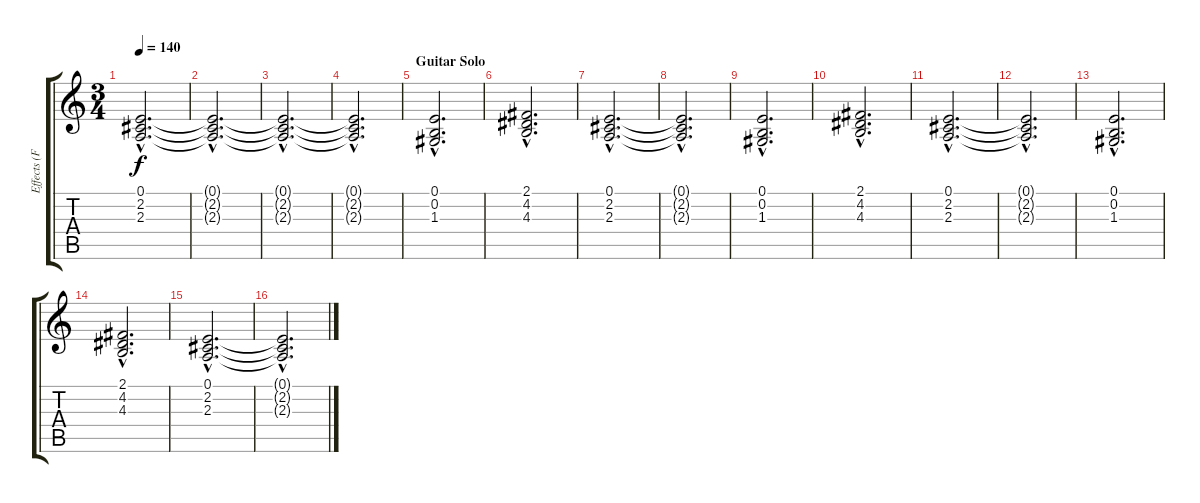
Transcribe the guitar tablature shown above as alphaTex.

\track ("Effects (FX 8 - Sci-Fi)" "Effects (F") {instrument fx8scifi}
\staff {score tabs}
\tuning (E4 B3 G3 D3 A2 E2) {hide}
\ts (3 4)
\tempo 140
\clef g2
\ks c
(0.1{hac} 2.2{hac} 2.3{hac}).2{d dy f} |
(0.1{hac t} 2.2{hac t} 2.3{hac t}).2{d} |
(0.1{hac t} 2.2{hac t} 2.3{hac t}).2{d} |
(0.1{hac t} 2.2{hac t} 2.3{hac t}).2{d} |
\section ("" "Guitar Solo")
(0.1{hac} 0.2{hac} 1.3{hac}).2{d} |
(2.1{hac} 4.2{hac} 4.3{hac}).2{d} |
(0.1{hac} 2.2{hac} 2.3{hac}).2{d} |
(0.1{hac t} 2.2{hac t} 2.3{hac t}).2{d} |
(0.1{hac} 0.2{hac} 1.3{hac}).2{d} |
(2.1{hac} 4.2{hac} 4.3{hac}).2{d} |
(0.1{hac} 2.2{hac} 2.3{hac}).2{d} |
(0.1{hac t} 2.2{hac t} 2.3{hac t}).2{d} |
(0.1{hac} 0.2{hac} 1.3{hac}).2{d} |
(2.1{hac} 4.2{hac} 4.3{hac}).2{d} |
(0.1{hac} 2.2{hac} 2.3{hac}).2{d} |
(0.1{hac t} 2.2{hac t} 2.3{hac t}).2{d}
